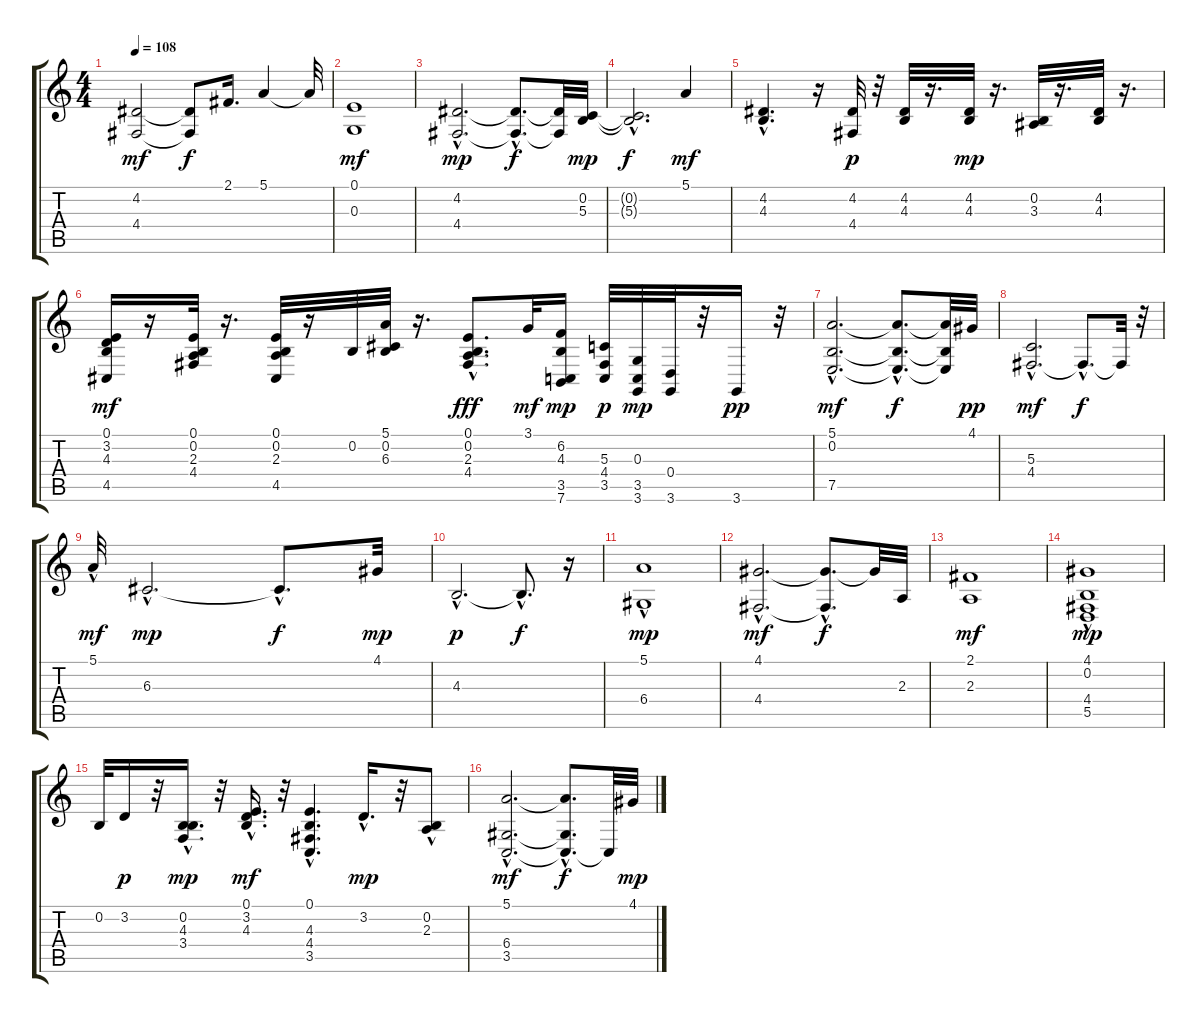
\track "" {instrument drawbarorgan}
\staff {score tabs}
\tuning (E4 B3 G3 D3 A2 E2) {hide}
\ts (4 4)
\tempo 108
\clef g2
\ks c
(4.2 4.4).2{dy mf} (4.2{t} 4.4{t}).8{dy f} 2.1.16{d} 5.1.4 5.1{t}.32 |
(0.1 0.3).1{dy mf} |
(4.2{hac} 4.4{hac}).2{d dy mp} (4.2{hac t} 4.4{hac t}).8{d dy f} (4.2{t} 4.4{t}).32 (0.2 5.3).32{dy mp} |
(0.2{hac t} 5.3{t}).2{d dy f} 5.1.4{dy mf} |
(4.2{hac} 4.3{hac}).4{d} r.16 (4.2 4.4).32{dy p} r.32 (4.2 4.3).32 r.16{d} (4.2 4.3).32{dy mp} r.16{d} (0.2 3.3).32 r.16{d} (4.2 4.3).32 r.16{d} |
(0.1 3.2 4.3 4.5).16{dy mf} r.16 (0.1 0.2 2.3 4.4).32 r.16{d} (0.1 0.2 2.3 4.5).32 r.16 0.2.32 (5.1 0.2 6.3).32 r.16{d} (0.1{hac} 0.2 2.3{hac} 4.4{hac}).8{d dy fff} 3.1.32{dy mf} (6.2 4.3 3.5 7.6).16{dy mp} (5.3 4.4 3.5).32{dy p} (0.3 3.5 3.6).32{dy mp} (0.4 3.6).32 r.32 3.6.16{dy pp} r.32 |
(5.1{hac} 0.2{hac} 7.5{hac}).2{d dy mf} (5.1{hac t} 0.2{hac t} 7.5{hac t}).8{d dy f} (5.1{t} 0.2{t} 7.5{t}).32 4.1.32{dy pp} |
(5.3 4.4{hac}).2{d dy mf} 4.4{hac t}.8{d dy f} 4.4{t}.32 r.32 |
5.1{hac}.32{dy mf} 6.3{hac}.2{d dy mp} 6.3{hac t}.8{d dy f} 4.1.32{dy mp} |
4.3{hac}.2{d dy p} 4.3{hac t}.8{d dy f} r.16 |
(5.1 6.4{hac}).1{dy mp} |
(4.1{hac} 4.4{hac}).2{d dy mf} (4.1{hac t} 4.4{hac t}).8{d dy f} 4.1{t}.32 2.3.32 |
(2.1 2.3).1{dy mf} |
(4.1 0.2 4.4 5.5{hac}).1{dy mp} |
0.2.32 3.2.16{dy p} r.32 (0.2{hac} 4.3{hac} 3.4).16{d dy mp} r.32 (0.1{hac} 3.2 4.3).16{d dy mf} r.32 (0.1 4.3 4.4{hac} 3.5{hac}).4{d} 3.2{hac}.16{d dy mp} r.32 (0.2 2.3{hac}).8 |
(5.1{hac} 6.4{hac} 3.5{hac}).2{d dy mf} (5.1{hac t} 6.4{hac t} 3.5{hac t}).8{d dy f} 3.5{t}.32 4.1.32{dy mp}
